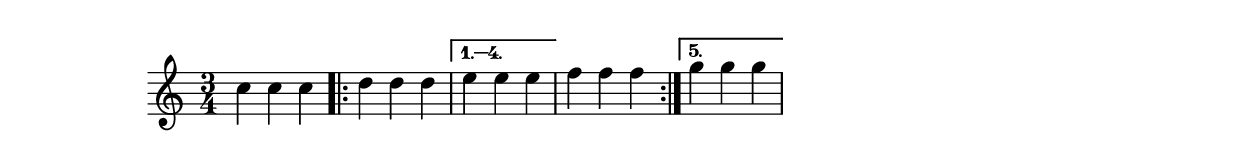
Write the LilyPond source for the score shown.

%% Do not edit this file; it is auto-generated from LSR http://lsr.dsi.unimi.it
%% This file is in the public domain.
\version "2.11.51"

\header {
  lsrtags = "repeats"

  texidoc = "
By default, the volta brackets will be drawn over all of the
alternative music, but it is possible to shorten them by setting
@code{voltaSpannerDuration}.  In the next example, the bracket only
lasts one measure, which is a duration of 3/4. 

"
  doctitle = "Shortening volta brackets"
} % begin verbatim
\relative c'' {
  \time 3/4
  c4 c c
  \set Score.voltaSpannerDuration = #(ly:make-moment 3 4)
  \repeat volta 5 { d4 d d }
  \alternative {
    {
      e4 e e
      f4 f f
    }
    { g4 g g }
  }
}
